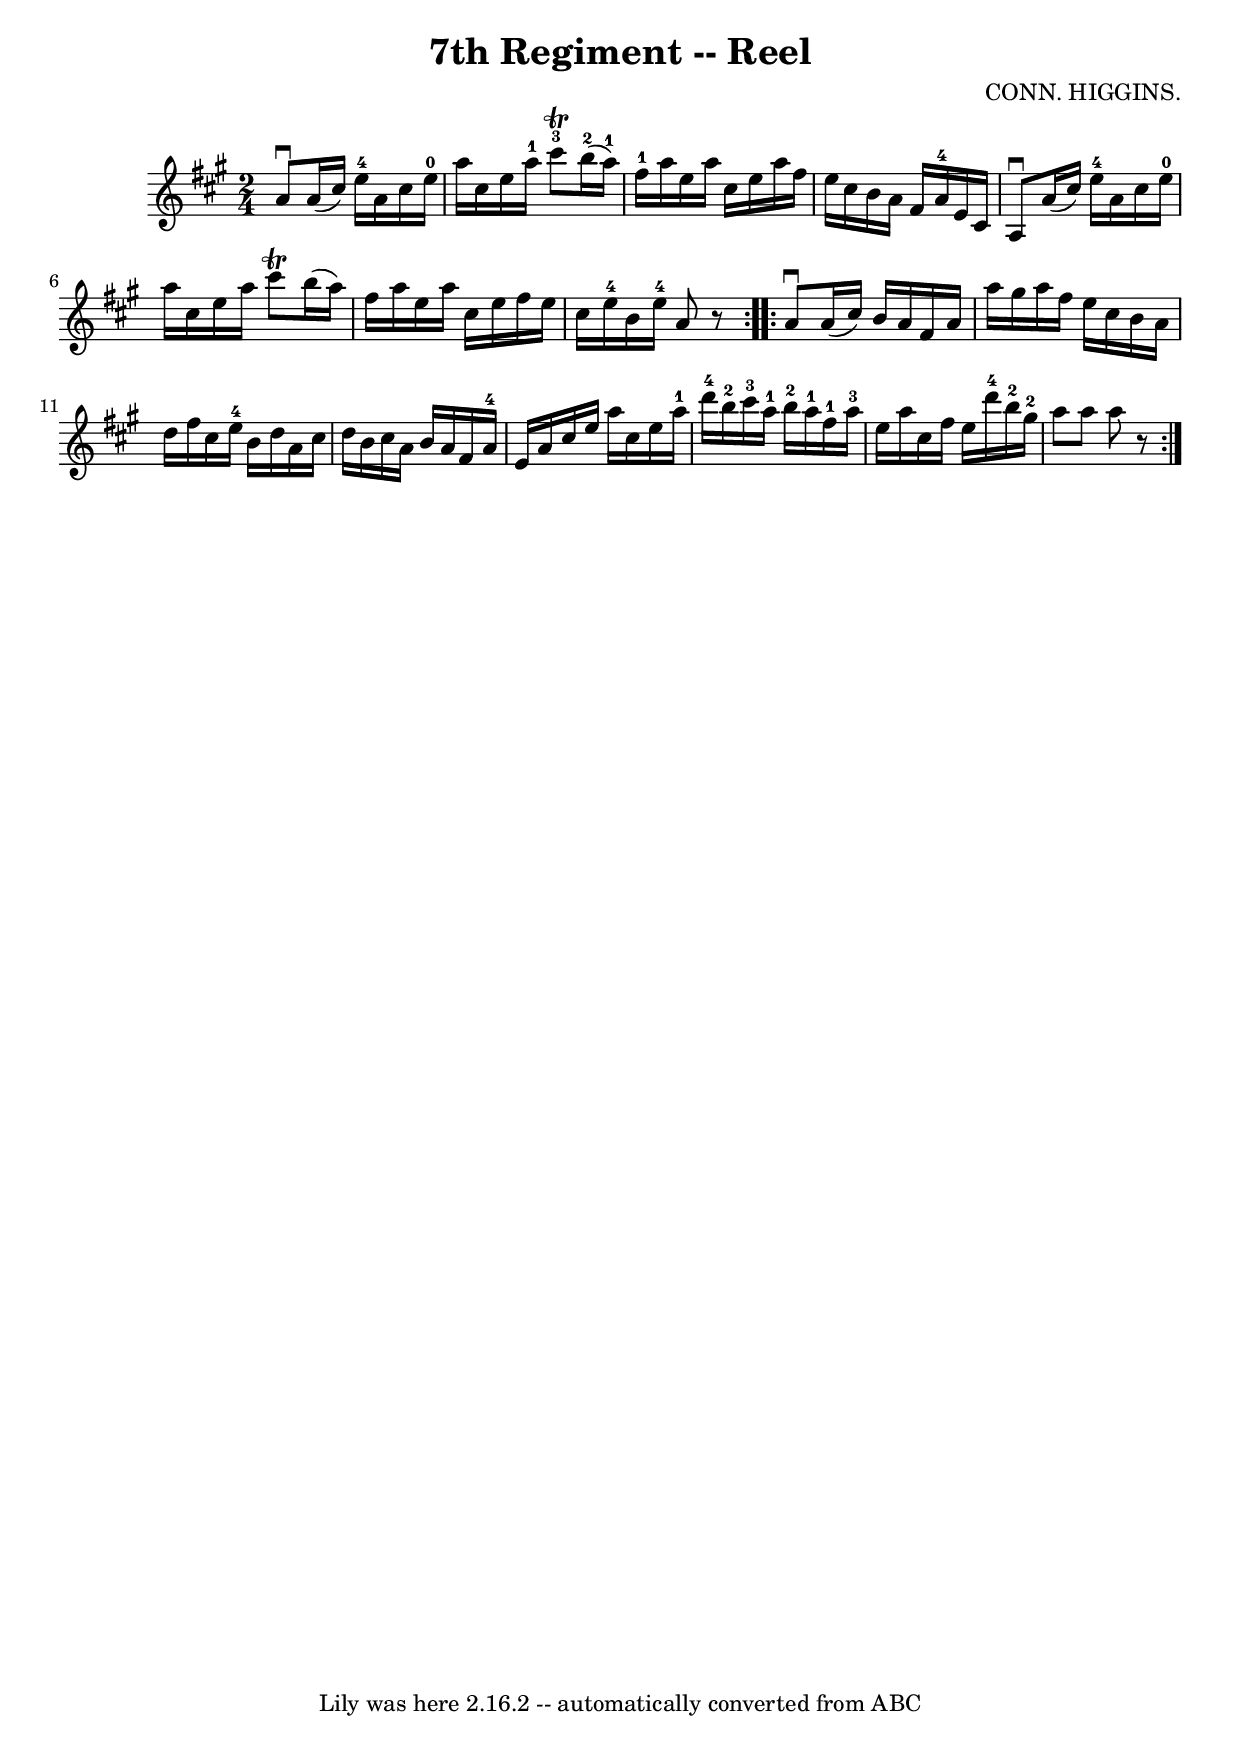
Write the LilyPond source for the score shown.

\version "2.16.2"
\include "Mammoth.ily"
\header {
  %% book = "Ryan's Mammoth Collection"
  composer = "CONN. HIGGINS."
  crossRefNumber = "1"
  footnotes = "\\\\Similar to Flowing Tide Hornpipe\\\\363"
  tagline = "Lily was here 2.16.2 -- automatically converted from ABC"
  title = "7th Regiment -- Reel"

}
voicedefault =  {



  \repeat volta 2 {

    \time 2/4 
    \key a \major

    a'8^\downbow a'16 (cis''16) e''16-4        a'16 cis''16 e''16-0    |
    a''16 cis''16 e''16 a''16-1 cis'''8-3^\trill b''16-2(a''16-1)   |
         fis''16-1 a''16 e''16 a''16 cis''16 e''16 a''16 fis''16    |
    e''16 cis''16 b'16 a'16 fis'16 a'16-4 e'16        cis'16     |
    a8^\downbow a'16 (cis''16) e''16-4        a'16 cis''16 e''16-0    |
    a''16 cis''16 e''16 a''16        cis'''8^\trill b''16 (a''16)    |
    fis''16 a''16 e''16        a''16 cis''16 e''16 fis''16 e''16     |
    cis''16 e''16-4 b'16 e''16-4 a'8    r8   
  }     
  \repeat volta 2 {
    a'8^\downbow      a'16 (cis''16) b'16 a'16 fis'16 a'16     |
    a''16         gis''16 a''16 fis''16 e''16 cis''16 b'16 a'16     |
         d''16 fis''16 cis''16 e''16-4 b'16 d''16 a'16 cis''16      |
    d''16 b'16 cis''16 a'16 b'16 a'16 fis'16 a'16-4   |
    e'16 a'16 cis''16 e''16 a''16 cis''16         e''16 a''16-1    |
    d'''16-4 b''16-2 cis'''16-3        a''16-1 b''16-2 a''16-1 fis''16-1 a''16-3    |
    
    e''16 a''16 cis''16 fis''16 e''16 d'''16-4 b''16-2        gis''16-2    |
    a''8 a''8 a''8    r8   
  }   

}

\score{
  <<

    \context Staff="default"
    {
      \voicedefault 
      
    }

  >>
  \layout {
    
  }
  \midi {
  }

}
